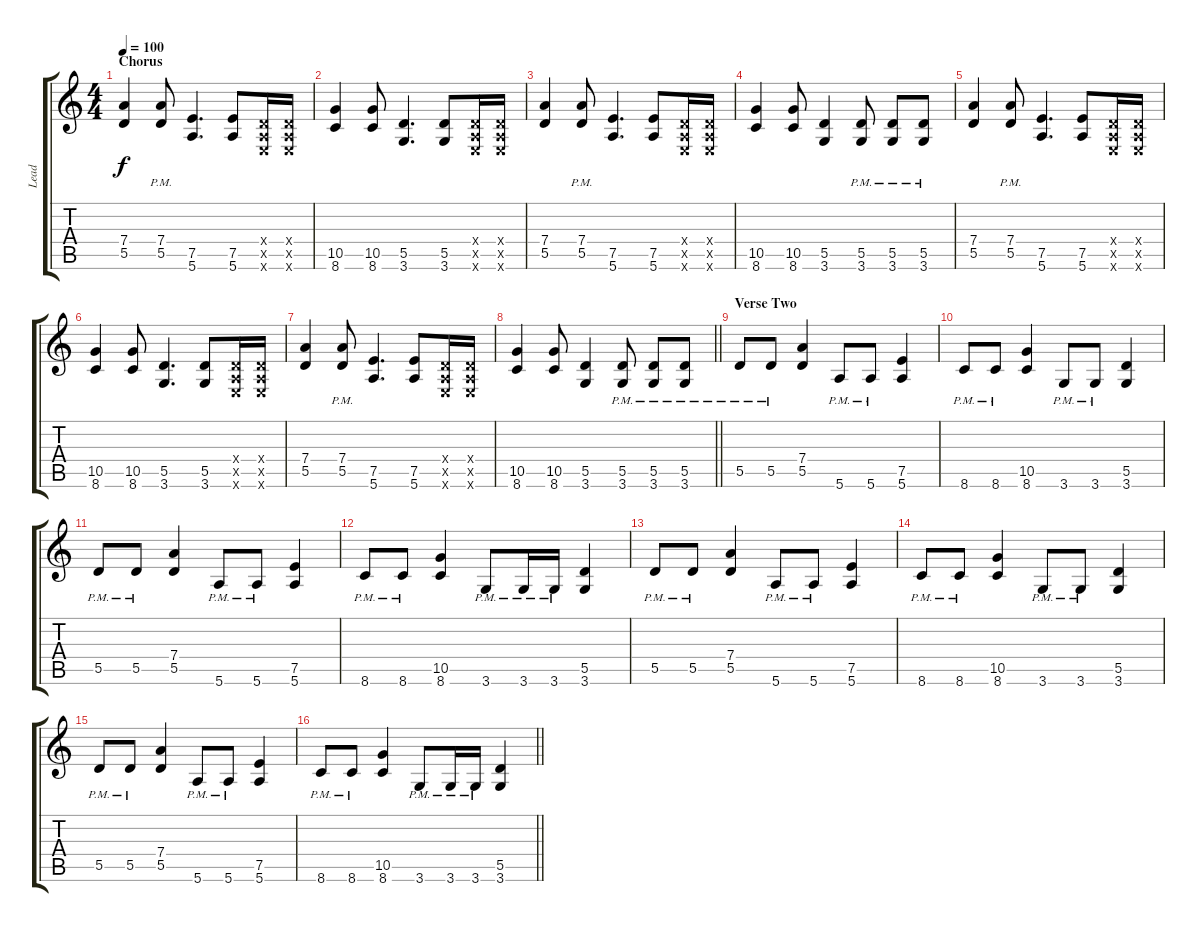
\track ("Lead" "Lead") {instrument overdrivenguitar}
\staff {score tabs}
\tuning (E4 B3 G3 D3 A2 E2) {hide}
\ts (4 4)
\section ("" "Chorus")
\tempo 100
\clef g2
\ks c
(7.4 5.5).4{dy f} (7.4{pm} 5.5{pm}).8 (7.5 5.6).4{d} (7.5 5.6).8 (0.4{x} 0.5{x} 0.6{x}).16 (0.4{x} 0.5{x} 0.6{x}).16 |
(10.5 8.6).4 (10.5 8.6).8 (5.5 3.6).4{d} (5.5 3.6).8 (0.4{x} 0.5{x} 0.6{x}).16 (0.4{x} 0.5{x} 0.6{x}).16 |
(7.4 5.5).4 (7.4{pm} 5.5{pm}).8 (7.5 5.6).4{d} (7.5 5.6).8 (0.4{x} 0.5{x} 0.6{x}).16 (0.4{x} 0.5{x} 0.6{x}).16 |
(10.5 8.6).4 (10.5 8.6).8 (5.5 3.6).4 (5.5{pm} 3.6{pm}).8 (5.5{pm} 3.6{pm}).8 (5.5{pm} 3.6{pm}).8 |
(7.4 5.5).4 (7.4{pm} 5.5{pm}).8 (7.5 5.6).4{d} (7.5 5.6).8 (0.4{x} 0.5{x} 0.6{x}).16 (0.4{x} 0.5{x} 0.6{x}).16 |
(10.5 8.6).4 (10.5 8.6).8 (5.5 3.6).4{d} (5.5 3.6).8 (0.4{x} 0.5{x} 0.6{x}).16 (0.4{x} 0.5{x} 0.6{x}).16 |
(7.4 5.5).4 (7.4{pm} 5.5{pm}).8 (7.5 5.6).4{d} (7.5 5.6).8 (0.4{x} 0.5{x} 0.6{x}).16 (0.4{x} 0.5{x} 0.6{x}).16 |
\barLineRight lightlight
(10.5 8.6).4 (10.5 8.6).8 (5.5 3.6).4 (5.5{pm} 3.6{pm}).8 (5.5{pm} 3.6{pm}).8 (5.5{pm} 3.6{pm}).8 |
\section ("" "Verse Two")
5.5{pm}.8 5.5{pm}.8 (7.4 5.5).4 5.6{pm}.8 5.6{pm}.8 (7.5 5.6).4 |
8.6{pm}.8 8.6{pm}.8 (10.5 8.6).4 3.6{pm}.8 3.6{pm}.8 (5.5 3.6).4 |
5.5{pm}.8 5.5{pm}.8 (7.4 5.5).4 5.6{pm}.8 5.6{pm}.8 (7.5 5.6).4 |
8.6{pm}.8 8.6{pm}.8 (10.5 8.6).4 3.6{pm}.8 3.6{pm}.16 3.6{pm}.16 (5.5 3.6).4 |
5.5{pm}.8 5.5{pm}.8 (7.4 5.5).4 5.6{pm}.8 5.6{pm}.8 (7.5 5.6).4 |
8.6{pm}.8 8.6{pm}.8 (10.5 8.6).4 3.6{pm}.8 3.6{pm}.8 (5.5 3.6).4 |
5.5{pm}.8 5.5{pm}.8 (7.4 5.5).4 5.6{pm}.8 5.6{pm}.8 (7.5 5.6).4 |
\barLineRight lightlight
8.6{pm}.8 8.6{pm}.8 (10.5 8.6).4 3.6{pm}.8 3.6{pm}.16 3.6{pm}.16 (5.5 3.6).4
